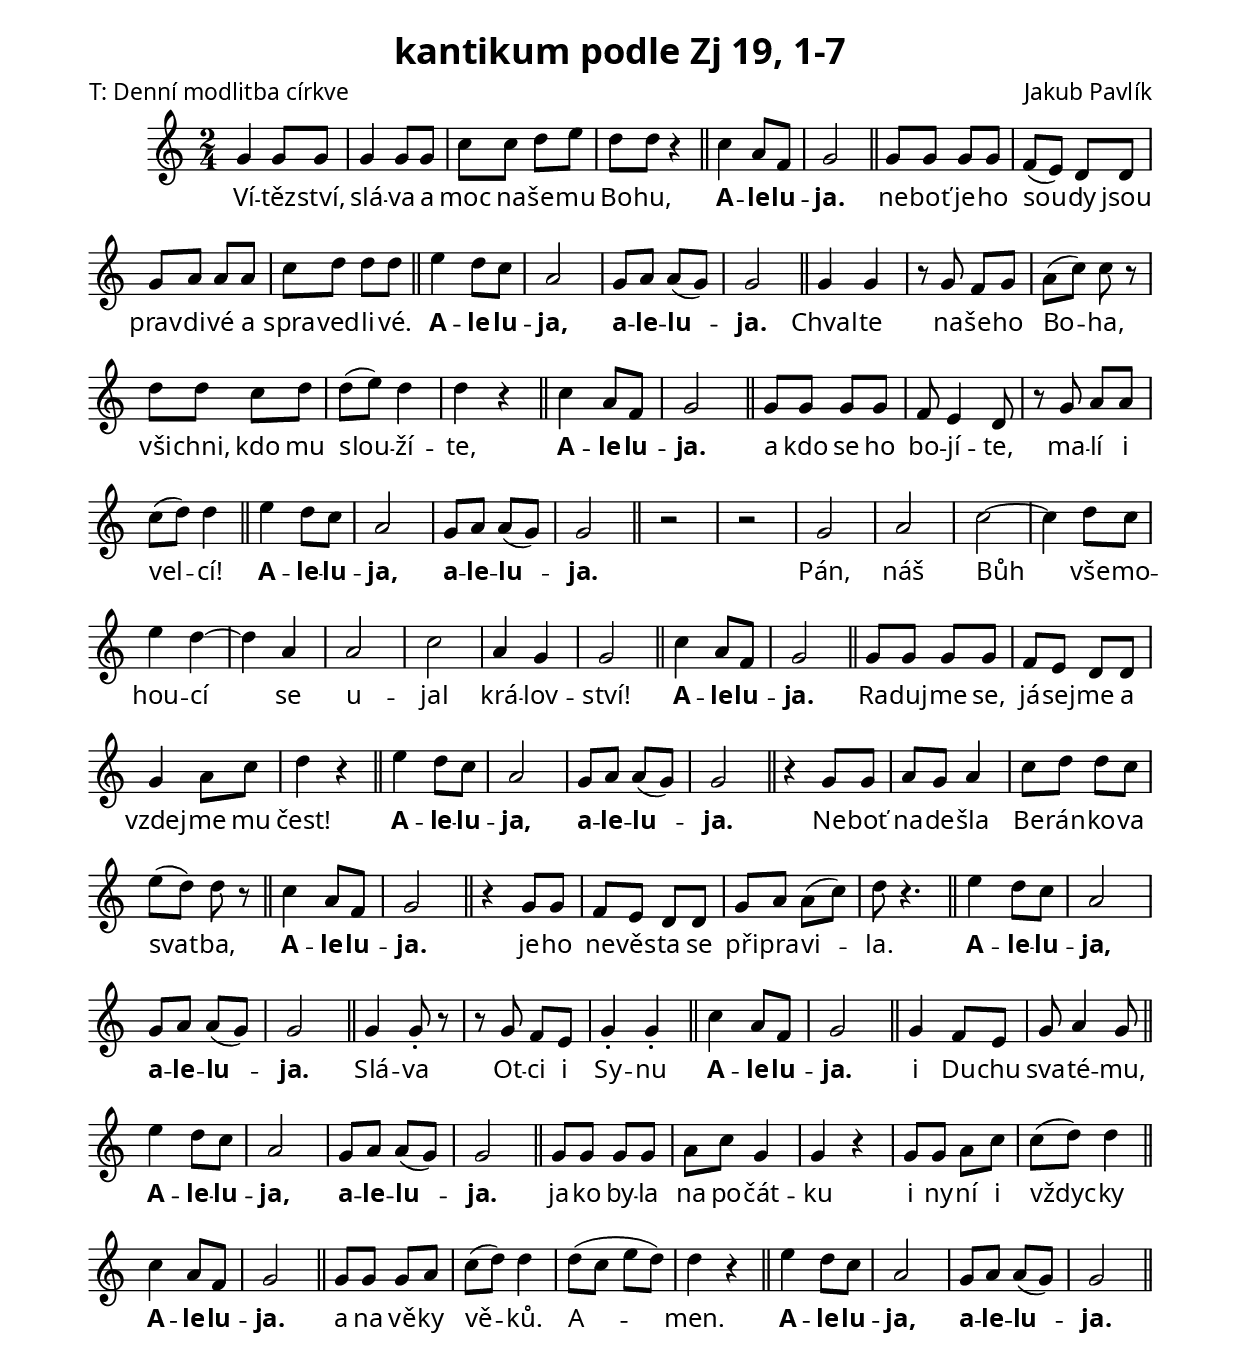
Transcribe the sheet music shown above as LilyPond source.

\version "2.17.24"

\include "../../spolecne/layout.ly"
\include "../../spolecne/tiraz.ly"

\header {
  title = "kantikum podle Zj 19, 1-7"
  composer = "Jakub Pavlík"
  poet = \markup\column{
           \line{"T: Denní modlitba církve"}
  }
}

\layout {
  ragged-last = ##f
  
  \context {
    \Score
    \remove Bar_number_engraver
  }
  \context {
    \Staff
    \remove Custos_engraver
  }
}

\paper {
  ragged-bottom = ##t
}

lb = { \override LyricText #'font-series = #'bold }
ln = { \revert LyricText #'font-series }

% text aleluja
al = \lyricmode { \lb A -- le -- lu -- ja. \ln }
alal = \lyricmode { \lb A -- le -- lu -- ja, a -- le -- lu -- ja. \ln }

text = \lyricmode {  
  Ví -- těz -- ství, slá -- va a moc na -- še -- mu Bo -- hu,
  \al
  ne -- boť je -- ho sou -- dy jsou prav -- di -- vé a spra -- ved -- li -- vé.
  \alal

  Chval -- te na -- še -- ho Bo -- ha, vši -- chni, kdo mu slou -- ží -- te,
  \al
  a kdo se ho bo -- jí -- te, ma -- lí i vel -- cí!
  \alal

  Pán, náš Bůh 
  % vše -- vlád -- ný 
  vše -- mo -- hou -- cí
  se u -- jal krá -- lov -- ství!
  \al
  Ra -- duj -- me se, já -- sej -- me a vzdej -- me mu čest!
  \alal

  Ne -- boť na -- de -- šla Be -- rán -- ko -- va svat -- ba,
  \al
  je -- ho ne -- věs -- ta se při -- pra -- vi -- la.
  \alal

  Slá -- va Ot -- ci i Sy -- nu
  \al
  i Du -- chu sva -- té -- mu,
  \alal
  
  ja -- ko by -- la na po -- čát -- ku i ny -- ní i vždyc -- ky
  \al
  a na vě -- ky vě -- ků. A -- men.
  \alal
}


akordy = \chords {
  % 1
  
}

% melodie aleluja
mal = \relative c'' { c4 a8 f g2 \bar "||" }
malal = \relative c'' { e4 d8 c a2 g8 a a( g) g2 \bar "||" }

melodie = \relative c'' {
  \override Score.RehearsalMark #'break-align-symbols = #'(staff-bar)
  % chci znacky na konci radku, ne na zacatku noveho
  \override Score.RehearsalMark #'break-visibility = #begin-of-line-invisible
  
  \time 2/4
  % Vitezstvi
  g4 g8 g g4 g8 g c c d e d d r4 \bar "||"
  \mal
  g,8 g g g f( e) d d g a a a c d d d \bar "||"
  \malal
  
  % Chvalte
  g,4 g r8 g f g a( c) c r d d c d d( e) d4 d r \bar "||"
  \mal
  g,8 g g g f e4 d8 r g a a c( d) d4 \bar "||"
  \malal
  
  % Pan
  r2 r 
  g,2 a c~ c4 d8 c e4 d~ d 
  a4 a2 c a4 g g2 \bar "||"
  \mal
  g8 g g g f e d d g4 a8 c d4 r \bar "||"
  \malal
  
  % Nebot
  r4 g,8 g a g a4 c8 d d c e( d) d r \bar "||"
  \mal
  r4 g,8 g f e d d g a a( c) d r4. \bar "||"
  \malal
  
  % Slava
  g,4 g8-. r r g f e g4-. g-. \bar "||"
  \mal
  g4 f8 e g8 a4 g8 \bar "||"
  \malal
  
  % jako byla
  g8 g g g a c g4 g r g8 g a c c( d) d4 \bar "||"
  \mal
  g,8 g g a c( d) d4 d8( c e d) d4 r \bar "||"
  \malal
}

% zalm
\score {
  <<
    % takhle se da snadno transponovat - treba g->d pro me
    %\transpose g' d' {
      \akordy 
    %}
    %\transpose g' d' {
      \melodie
    %}
    \addlyrics { \text }
  >>
  \header{
    piece = ""
  }
}
